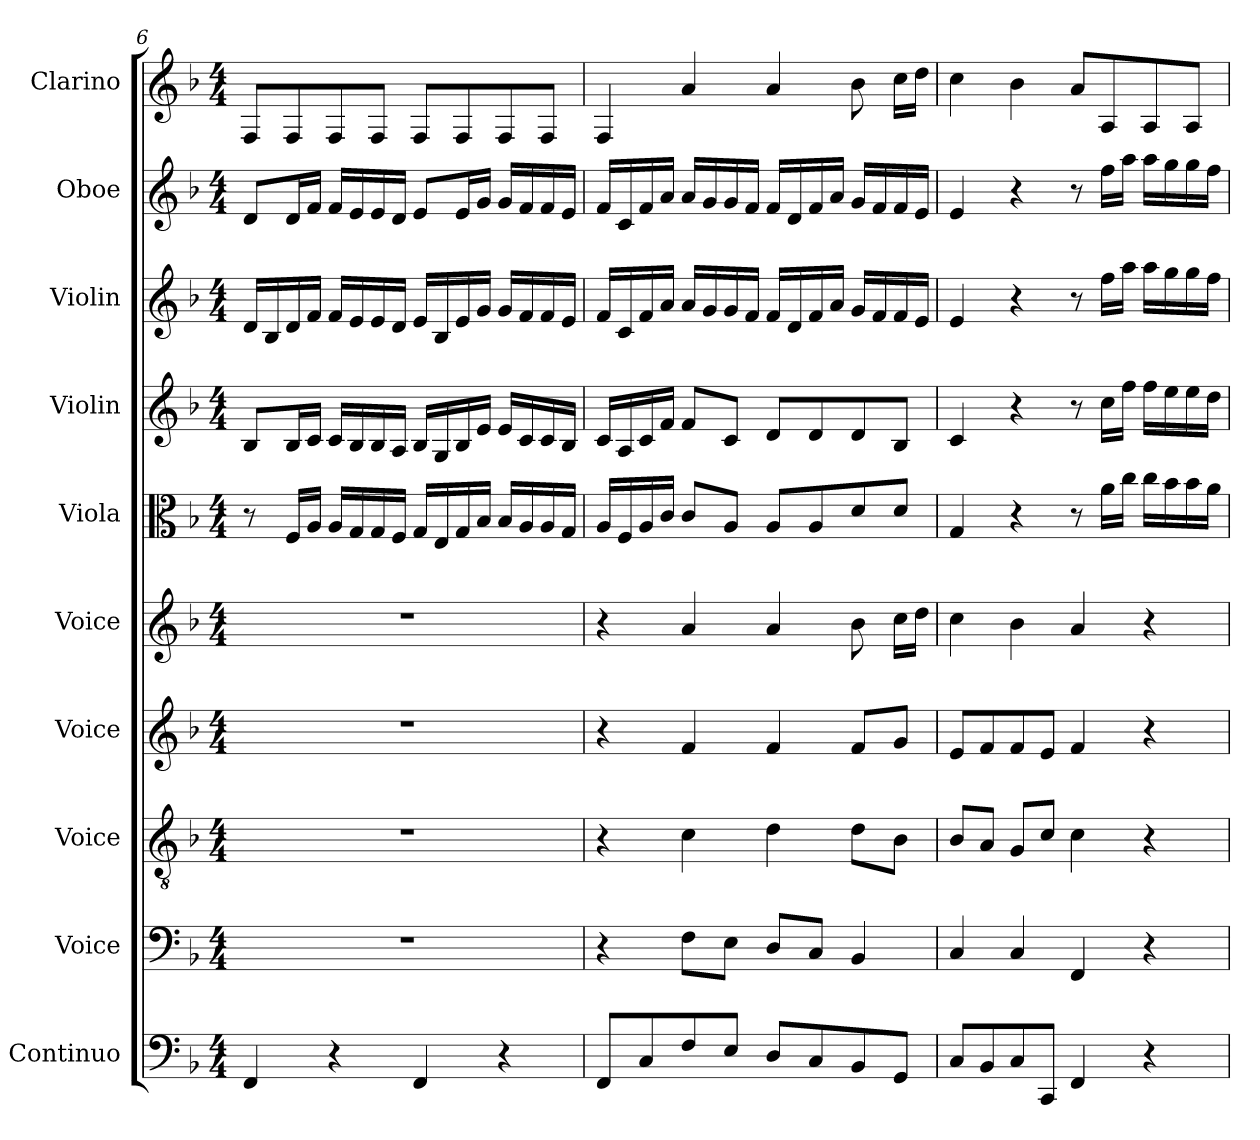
**kern	**kern	**kern	**kern	**kern	**kern	**kern	**kern	**kern	**kern
*part10	*part9	*part8	*part7	*part6	*part5	*part4	*part3	*part2	*part1
*staff10	*staff9	*staff8	*staff7	*staff6	*staff5	*staff4	*staff3	*staff2	*staff1
*I"Continuo	*I"Voice	*I"Voice	*I"Voice	*I"Voice	*I"Viola	*I"Violin	*I"Violin	*I"Oboe	*I"Clarino
*I'Cont.	*I'V	*I'V	*I'V	*I'V	*I'Vla.	*I'Vln.	*I'Vln.	*I'Ob.	*I'Clar.
*clefF4	*clefF4	*clefGv2	*clefG2	*clefG2	*clefC3	*clefG2	*clefG2	*clefG2	*clefG2
*ITrd7c12	*	*	*	*	*	*	*	*	*
*k[b-]	*k[b-]	*k[b-]	*k[b-]	*k[b-]	*k[b-]	*k[b-]	*k[b-]	*k[b-]	*k[b-]
*M4/4	*M4/4	*M4/4	*M4/4	*M4/4	*M4/4	*M4/4	*M4/4	*M4/4	*M4/4
=6	=6	=6	=6	=6	=6	=6	=6	=6	=6
4FFF/	1r	1r	1r	1r	8r	8B-/L	16d/LL	8d/L	8F/L
.	.	.	.	.	.	.	16B-/	.	.
.	.	.	.	.	16F/LL	16B-/L	16d/	16d/L	8F/
.	.	.	.	.	16A/JJ	16c/JJ	16f/JJ	16f/JJ	.
4r	.	.	.	.	16A/LL	16c/LL	16f/LL	16f/LL	8F/
.	.	.	.	.	16G/	16B-/	16e/	16e/	.
.	.	.	.	.	16G/	16B-/	16e/	16e/	8F/J
.	.	.	.	.	16F/JJ	16A/JJ	16d/JJ	16d/JJ	.
4FFF/	.	.	.	.	16G/LL	16B-/LL	16e/LL	8e/L	8F/L
.	.	.	.	.	16E/	16G/	16B-/	.	.
.	.	.	.	.	16G/	16B-/	16e/	16e/L	8F/
.	.	.	.	.	16B-/JJ	16e/JJ	16g/JJ	16g/JJ	.
4r	.	.	.	.	16B-/LL	16e/LL	16g/LL	16g/LL	8F/
.	.	.	.	.	16A/	16c/	16f/	16f/	.
.	.	.	.	.	16A/	16c/	16f/	16f/	8F/J
.	.	.	.	.	16G/JJ	16B-/JJ	16e/JJ	16e/JJ	.
!!LO:PB:g=z
=7	=7	=7	=7	=7	=7	=7	=7	=7	=7
8FFF/L	4r	4r	4r	4r	16A/LL	16c/LL	16f/LL	16f/LL	4F/
.	.	.	.	.	16F/	16A/	16c/	16c/	.
8CC/	.	.	.	.	16A/	16c/	16f/	16f/	.
.	.	.	.	.	16c/JJ	16f/JJ	16a/JJ	16a/JJ	.
8FF/	8F\L	4c\	4f/	4a/	8c/L	8f/L	16a/LL	16a/LL	4a/
.	.	.	.	.	.	.	16g/	16g/	.
8EE/J	8E\J	.	.	.	8A/J	8c/J	16g/	16g/	.
.	.	.	.	.	.	.	16f/JJ	16f/JJ	.
8DD/L	8D/L	4d\	4f/	4a/	8A/L	8d/L	16f/LL	16f/LL	4a/
.	.	.	.	.	.	.	16d/	16d/	.
8CC/	8C/J	.	.	.	8A/	8d/	16f/	16f/	.
.	.	.	.	.	.	.	16a/JJ	16a/JJ	.
8BBB-/	4BB-/	8d\L	8f/L	8b-\	8d/	8d/	16g/LL	16g/LL	8b-\
.	.	.	.	.	.	.	16f/	16f/	.
8GGG/J	.	8B-\J	8g/J	16cc\LL	8d/J	8B-/J	16f/	16f/	16cc\LL
.	.	.	.	16dd\JJ	.	.	16e/JJ	16e/JJ	16dd\JJ
=8	=8	=8	=8	=8	=8	=8	=8	=8	=8
8CC/L	4C/	8B-/L	8e/L	4cc\	4G/	4c/	4e/	4e/	4cc\
8BBB-/	.	8A/J	8f/	.	.	.	.	.	.
8CC/	4C/	8G/L	8f/	4b-\	4r	4r	4r	4r	4b-\
8CCC/J	.	8c/J	8e/J	.	.	.	.	.	.
4FFF/	4FF/	4c\	4f/	4a/	8r	8r	8r	8r	8a/L
.	.	.	.	.	16a\LL	16cc\LL	16ff\LL	16ff\LL	8A/
.	.	.	.	.	16cc\JJ	16ff\JJ	16aa\JJ	16aa\JJ	.
4r	4r	4r	4r	4r	16cc\LL	16ff\LL	16aa\LL	16aa\LL	8A/
.	.	.	.	.	16b-\	16ee\	16gg\	16gg\	.
.	.	.	.	.	16b-\	16ee\	16gg\	16gg\	8A/J
.	.	.	.	.	16a\JJ	16dd\JJ	16ff\JJ	16ff\JJ	.
=	=	=	=	=	=	=	=	=	=
*-	*-	*-	*-	*-	*-	*-	*-	*-	*-
